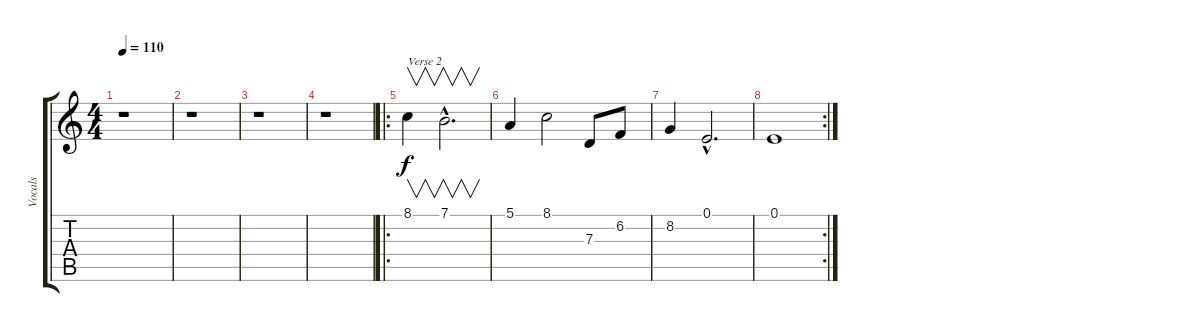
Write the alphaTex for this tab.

\track ("Vocals" "Vocals") {instrument voiceoohs}
\staff {score tabs}
\tuning (E4 B3 G3 D3 A2 E2) {hide}
\ts (4 4)
\tempo 110
\clef g2
\ks c
r.1{dy f} |
r.1 |
r.1 |
r.1 |
\ro
8.1.4{v txt "Verse 2"} 7.1{hac}.2{v d} |
5.1.4 8.1.2 7.3.8 6.2.8 |
8.2.4 0.1{hac}.2{d} |
\rc 2
0.1.1
